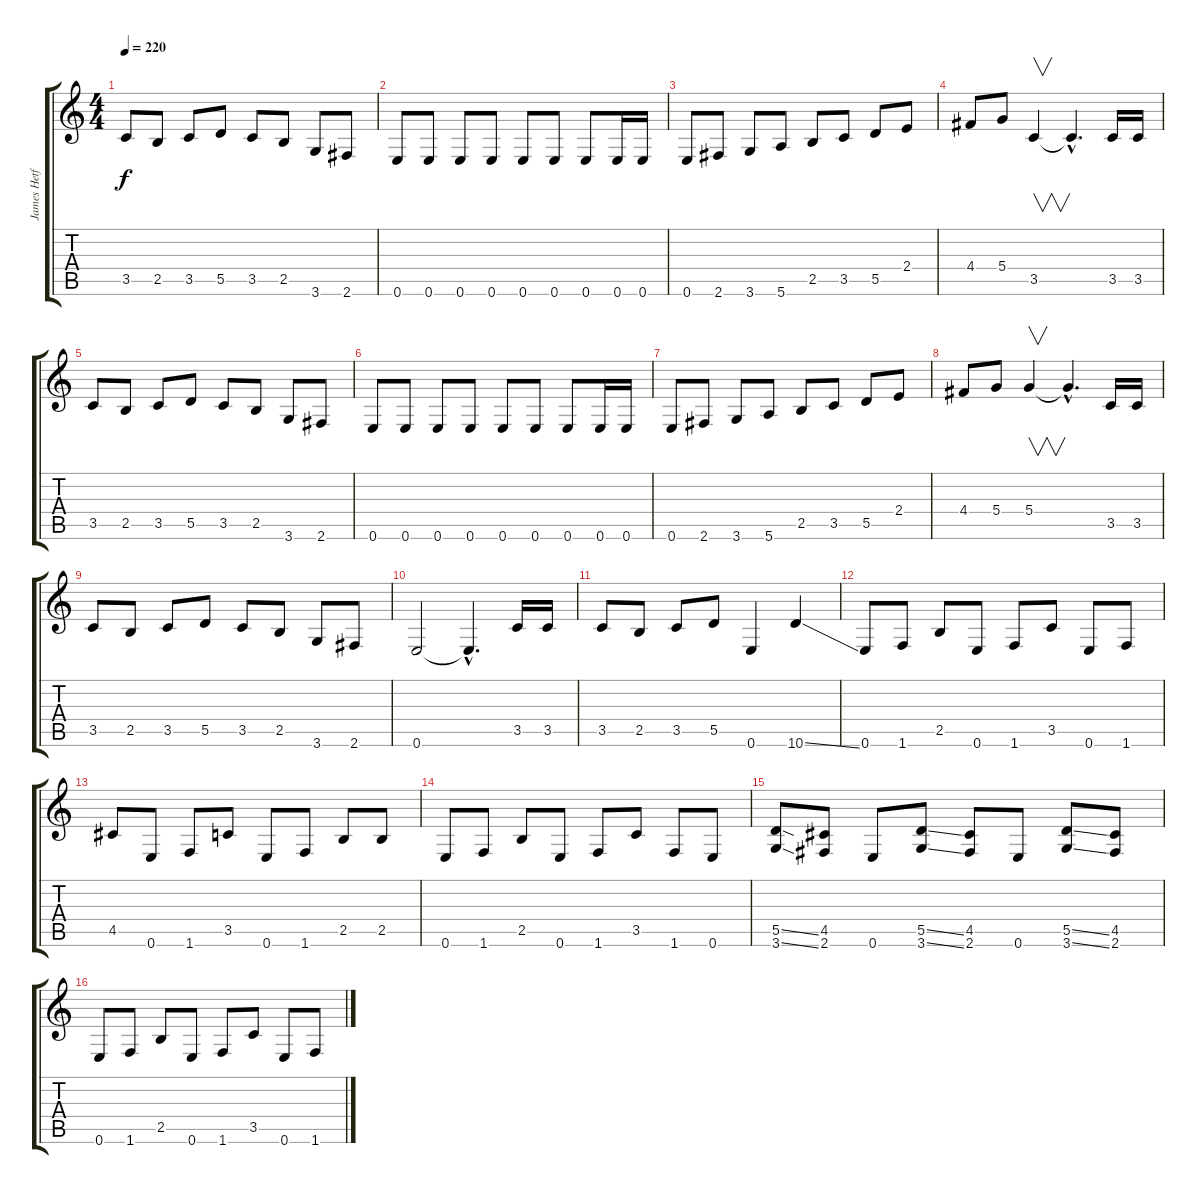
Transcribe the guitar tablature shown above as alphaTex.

\track ("James Hetfield Distortion" "James Hetf") {instrument distortionguitar}
\staff {score tabs}
\tuning (E4 B3 G3 D3 A2 E2) {hide}
\ts (4 4)
\tempo 220
\clef g2
\ks c
3.5.8{dy f} 2.5.8 3.5.8 5.5.8 3.5.8 2.5.8 3.6.8 2.6.8 |
0.6.8 0.6.8 0.6.8 0.6.8 0.6.8 0.6.8 0.6.8 0.6.16 0.6.16 |
0.6.8 2.6.8 3.6.8 5.6.8 2.5.8 3.5.8 5.5.8 2.4.8 |
4.4.8 5.4.8 3.5.4{v} 3.5{hac t}.4{d} 3.5.16 3.5.16 |
3.5.8 2.5.8 3.5.8 5.5.8 3.5.8 2.5.8 3.6.8 2.6.8 |
0.6.8 0.6.8 0.6.8 0.6.8 0.6.8 0.6.8 0.6.8 0.6.16 0.6.16 |
0.6.8 2.6.8 3.6.8 5.6.8 2.5.8 3.5.8 5.5.8 2.4.8 |
4.4.8 5.4.8 5.4.4{v} 5.4{hac t}.4{d} 3.5.16 3.5.16 |
3.5.8 2.5.8 3.5.8 5.5.8 3.5.8 2.5.8 3.6.8 2.6.8 |
0.6.2 0.6{hac t}.4{d} 3.5.16 3.5.16 |
3.5.8 2.5.8 3.5.8 5.5.8 0.6.4 10.6{ss}.4 |
0.6.8 1.6.8 2.5.8 0.6.8 1.6.8 3.5.8 0.6.8 1.6.8 |
4.5.8 0.6.8 1.6.8 3.5.8 0.6.8 1.6.8 2.5.8 2.5.8 |
0.6.8 1.6.8 2.5.8 0.6.8 1.6.8 3.5.8 1.6.8 0.6.8 |
(5.5{ss} 3.6{ss}).8 (4.5 2.6).8 0.6.8 (5.5{ss} 3.6{ss}).8 (4.5 2.6).8 0.6.8 (5.5{ss} 3.6{ss}).8 (4.5 2.6).8 |
0.6.8 1.6.8 2.5.8 0.6.8 1.6.8 3.5.8 0.6.8 1.6.8
